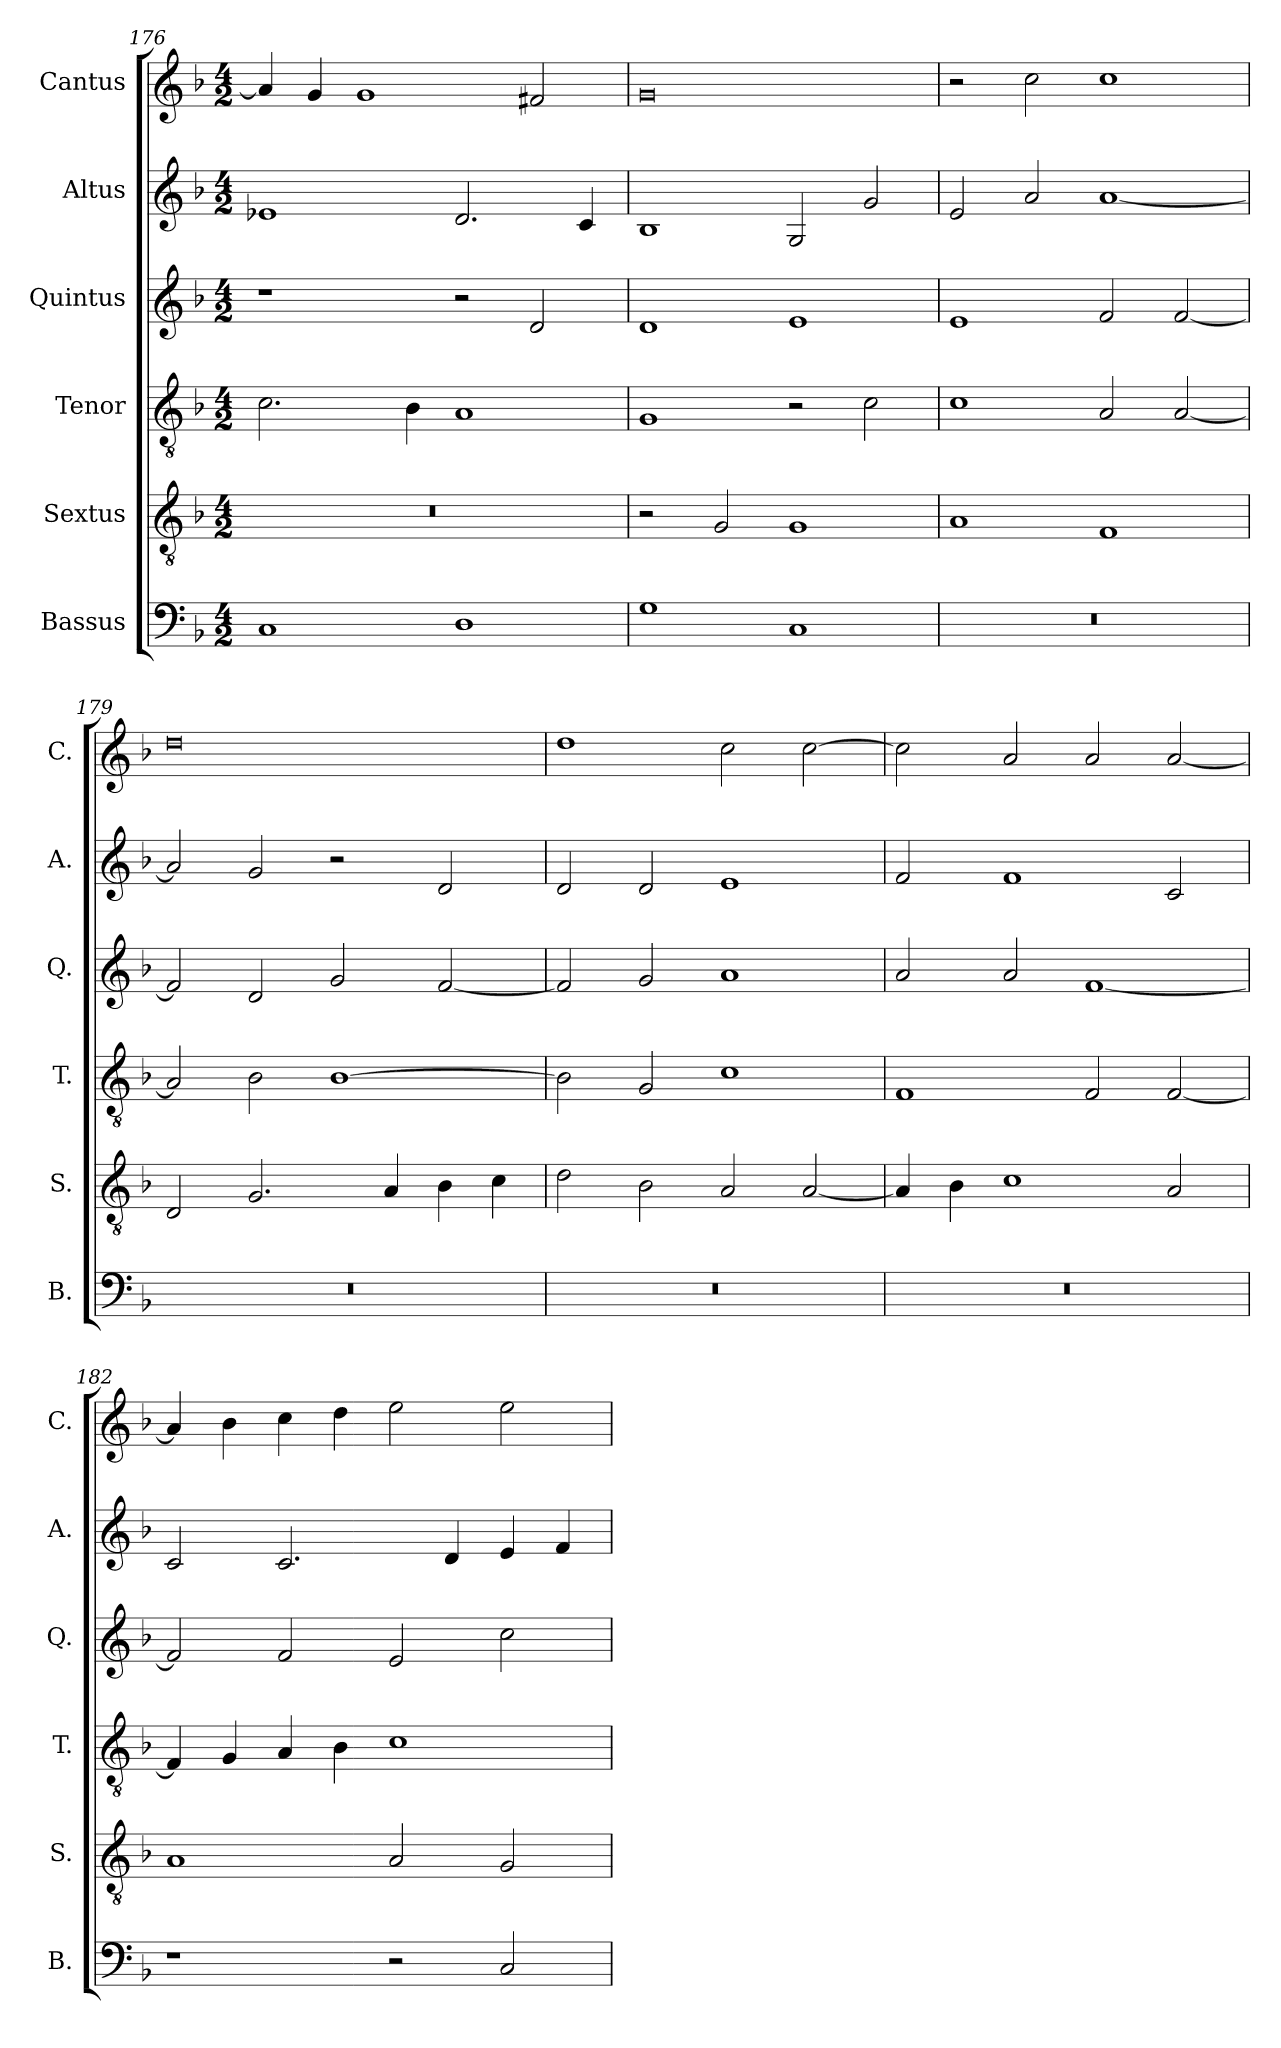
**kern	**kern	**kern	**kern	**kern	**kern
*part6	*part5	*part4	*part3	*part2	*part1
*staff6	*staff5	*staff4	*staff3	*staff2	*staff1
*I"Bassus	*I"Sextus	*I"Tenor	*I"Quintus	*I"Altus	*I"Cantus
*I'B.	*I'S.	*I'T.	*I'Q.	*I'A.	*I'C.
!!LO:LB:g=z
*clefF4	*clefGv2	*clefGv2	*clefG2	*clefG2	*clefG2
*k[b-]	*k[b-]	*k[b-]	*k[b-]	*k[b-]	*k[b-]
*M4/2	*M4/2	*M4/2	*M4/2	*M4/2	*M4/2
=176	=176	=176	=176	=176	=176
1C	0r	2.c\	1r	1e-X	4a/]
.	.	.	.	.	4g/
.	.	.	.	.	1g
.	.	4B-\	.	.	.
1D	.	1A	2r	2.d/	.
.	.	.	2d/	.	2f#X/
.	.	.	.	4c/	.
=177	=177	=177	=177	=177	=177
1G	2r	1G	1d	1B-	0g
.	2G/	.	.	.	.
1C	1G	2r	1e	2G/	.
.	.	2c\	.	2g/	.
=178	=178	=178	=178	=178	=178
0r	1A	1c	1e	2e/	2r
.	.	.	.	2a/	2cc\
.	1F	2A/	2f/	[1a	1cc
.	.	[2A/	[2f/	.	.
=179	=179	=179	=179	=179	=179
0r	2D/	2A/]	2f/]	2a/]	0dd
.	2.G/	2B-\	2d/	2g/	.
.	.	[1B-	2g/	2r	.
.	4A/	.	.	.	.
.	4B-\	.	[2f/	2d/	.
.	4c\	.	.	.	.
=180	=180	=180	=180	=180	=180
0r	2d\	2B-\]	2f/]	2d/	1dd
.	2B-\	2G/	2g/	2d/	.
.	2A/	1c	1a	1e	2cc\
.	[2A/	.	.	.	[2cc\
=181	=181	=181	=181	=181	=181
0r	4A/]	1F	2a/	2f/	2cc\]
.	4B-\	.	.	.	.
.	1c	.	2a/	1f	2a/
.	.	2F/	[1f	.	2a/
.	2A/	[2F/	.	2c/	[2a/
=182	=182	=182	=182	=182	=182
1r	1A	4F/]	2f/]	2c/	4a/]
.	.	4G/	.	.	4b-\
.	.	4A/	2f/	2.c/	4cc\
.	.	4B-\	.	.	4dd\
2r	2A/	1c	2e/	.	2ee\
.	.	.	.	4d/	.
2C/	2G/	.	2cc\	4e/	2ee\
.	.	.	.	4f/	.
=	=	=	=	=	=
*-	*-	*-	*-	*-	*-
